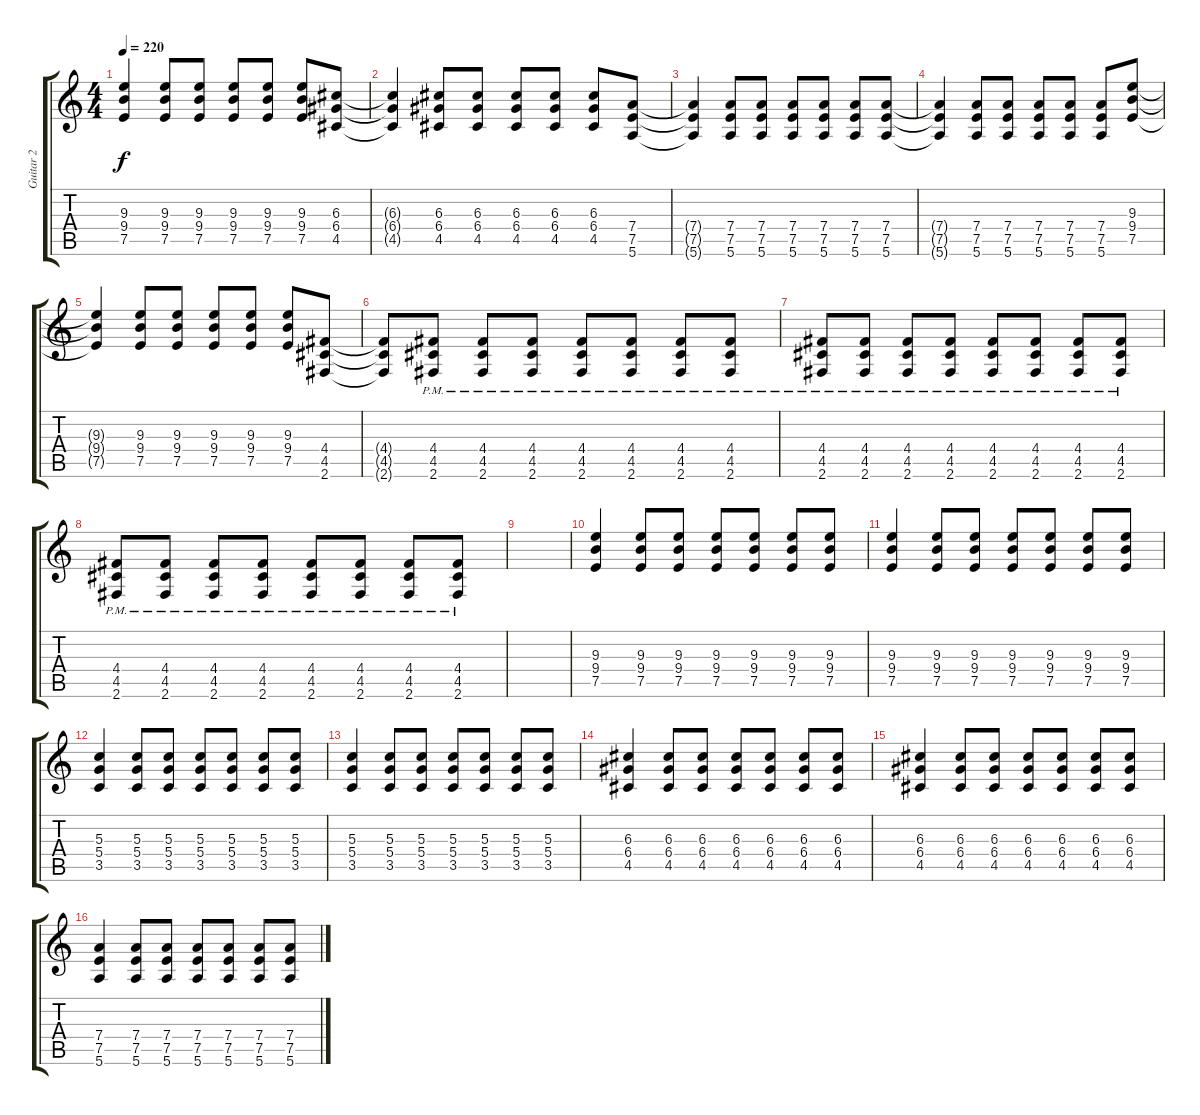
\track ("Guitar 2" "Guitar 2") {instrument distortionguitar}
\staff {score tabs}
\tuning (E4 B3 G3 D3 A2 E2) {hide}
\ts (4 4)
\tempo 220
\clef g2
\ks c
(9.3{t} 9.4{t} 7.5{t}).4{dy f} (9.3 9.4 7.5).8 (9.3 9.4 7.5).8 (9.3 9.4 7.5).8 (9.3 9.4 7.5).8 (9.3 9.4 7.5).8 (6.3 6.4 4.5).8 |
(6.3{t} 6.4{t} 4.5{t}).4 (6.3 6.4 4.5).8 (6.3 6.4 4.5).8 (6.3 6.4 4.5).8 (6.3 6.4 4.5).8 (6.3 6.4 4.5).8 (7.4 7.5 5.6).8 |
(7.4{t} 7.5{t} 5.6{t}).4 (7.4 7.5 5.6).8 (7.4 7.5 5.6).8 (7.4 7.5 5.6).8 (7.4 7.5 5.6).8 (7.4 7.5 5.6).8 (7.4 7.5 5.6).8 |
(7.4{t} 7.5{t} 5.6{t}).4 (7.4 7.5 5.6).8 (7.4 7.5 5.6).8 (7.4 7.5 5.6).8 (7.4 7.5 5.6).8 (7.4 7.5 5.6).8 (9.3 9.4 7.5).8 |
(9.3{t} 9.4{t} 7.5{t}).4 (9.3 9.4 7.5).8 (9.3 9.4 7.5).8 (9.3 9.4 7.5).8 (9.3 9.4 7.5).8 (9.3 9.4 7.5).8 (4.4 4.5 2.6).8 |
(4.4{t} 4.5{t} 2.6{t}).8 (4.4{pm} 4.5{pm} 2.6{pm}).8 (4.4{pm} 4.5{pm} 2.6{pm}).8 (4.4{pm} 4.5{pm} 2.6{pm}).8 (4.4{pm} 4.5{pm} 2.6{pm}).8 (4.4{pm} 4.5{pm} 2.6{pm}).8 (4.4{pm} 4.5{pm} 2.6{pm}).8 (4.4{pm} 4.5{pm} 2.6{pm}).8 |
(4.4{pm} 4.5{pm} 2.6{pm}).8 (4.4{pm} 4.5{pm} 2.6{pm}).8 (4.4{pm} 4.5{pm} 2.6{pm}).8 (4.4{pm} 4.5{pm} 2.6{pm}).8 (4.4{pm} 4.5{pm} 2.6{pm}).8 (4.4{pm} 4.5{pm} 2.6{pm}).8 (4.4{pm} 4.5{pm} 2.6{pm}).8 (4.4{pm} 4.5{pm} 2.6{pm}).8 |
(4.4{pm} 4.5{pm} 2.6{pm}).8 (4.4{pm} 4.5{pm} 2.6{pm}).8 (4.4{pm} 4.5{pm} 2.6{pm}).8 (4.4{pm} 4.5{pm} 2.6{pm}).8 (4.4{pm} 4.5{pm} 2.6{pm}).8 (4.4{pm} 4.5{pm} 2.6{pm}).8 (4.4{pm} 4.5{pm} 2.6{pm}).8 (4.4{pm} 4.5{pm} 2.6{pm}).8 |
|
(9.3 9.4 7.5).4 (9.3 9.4 7.5).8 (9.3 9.4 7.5).8 (9.3 9.4 7.5).8 (9.3 9.4 7.5).8 (9.3 9.4 7.5).8 (9.3 9.4 7.5).8 |
(9.3 9.4 7.5).4 (9.3 9.4 7.5).8 (9.3 9.4 7.5).8 (9.3 9.4 7.5).8 (9.3 9.4 7.5).8 (9.3 9.4 7.5).8 (9.3 9.4 7.5).8 |
(5.3 5.4 3.5).4 (5.3 5.4 3.5).8 (5.3 5.4 3.5).8 (5.3 5.4 3.5).8 (5.3 5.4 3.5).8 (5.3 5.4 3.5).8 (5.3 5.4 3.5).8 |
(5.3 5.4 3.5).4 (5.3 5.4 3.5).8 (5.3 5.4 3.5).8 (5.3 5.4 3.5).8 (5.3 5.4 3.5).8 (5.3 5.4 3.5).8 (5.3 5.4 3.5).8 |
(6.3 6.4 4.5).4 (6.3 6.4 4.5).8 (6.3 6.4 4.5).8 (6.3 6.4 4.5).8 (6.3 6.4 4.5).8 (6.3 6.4 4.5).8 (6.3 6.4 4.5).8 |
(6.3 6.4 4.5).4 (6.3 6.4 4.5).8 (6.3 6.4 4.5).8 (6.3 6.4 4.5).8 (6.3 6.4 4.5).8 (6.3 6.4 4.5).8 (6.3 6.4 4.5).8 |
(7.4 7.5 5.6).4 (7.4 7.5 5.6).8 (7.4 7.5 5.6).8 (7.4 7.5 5.6).8 (7.4 7.5 5.6).8 (7.4 7.5 5.6).8 (7.4 7.5 5.6).8
